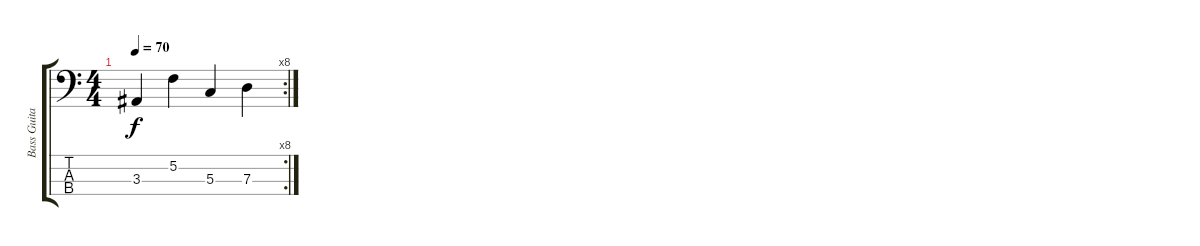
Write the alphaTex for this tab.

\track ("Bass Guitar" "Bass Guita") {instrument electricbassfinger}
\staff {score tabs}
\tuning (F2 C2 G1 D1) {hide}
\rc 8
\ts (4 4)
\tempo 70
\clef f4
\ks c
3.3.4{dy f} 5.2.4 5.3.4 7.3.4
